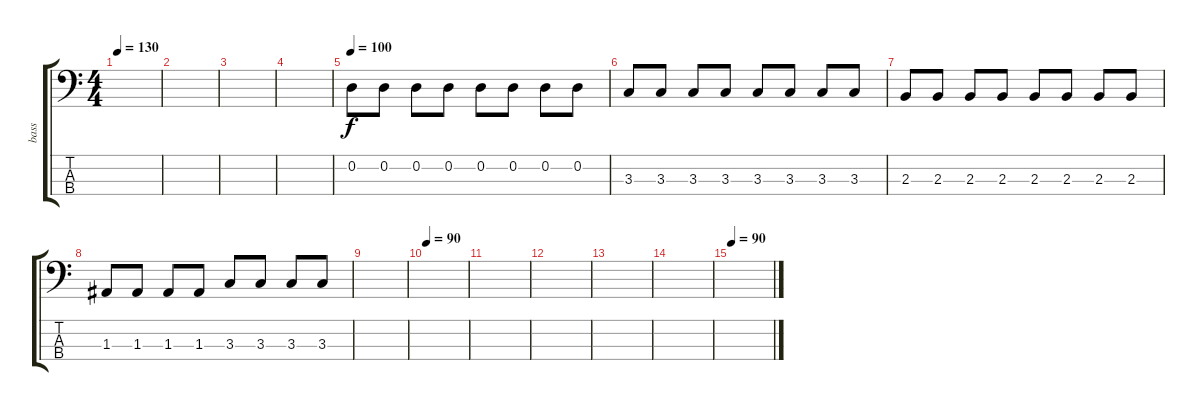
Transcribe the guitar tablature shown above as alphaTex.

\track ("bass" "bass") {instrument electricbassfinger}
\staff {score tabs}
\tuning (G2 D2 A1 E1) {hide}
\ts (4 4)
\tempo 130
\clef f4
\ks c
|
|
|
|
\tempo 100
0.2.8{dy f} 0.2.8 0.2.8 0.2.8 0.2.8 0.2.8 0.2.8 0.2.8 |
3.3.8 3.3.8 3.3.8 3.3.8 3.3.8 3.3.8 3.3.8 3.3.8 |
2.3.8 2.3.8 2.3.8 2.3.8 2.3.8 2.3.8 2.3.8 2.3.8 |
1.3.8 1.3.8 1.3.8 1.3.8 3.3.8 3.3.8 3.3.8 3.3.8 |
|
\tempo 90
|
|
|
|
|
\tempo 90
